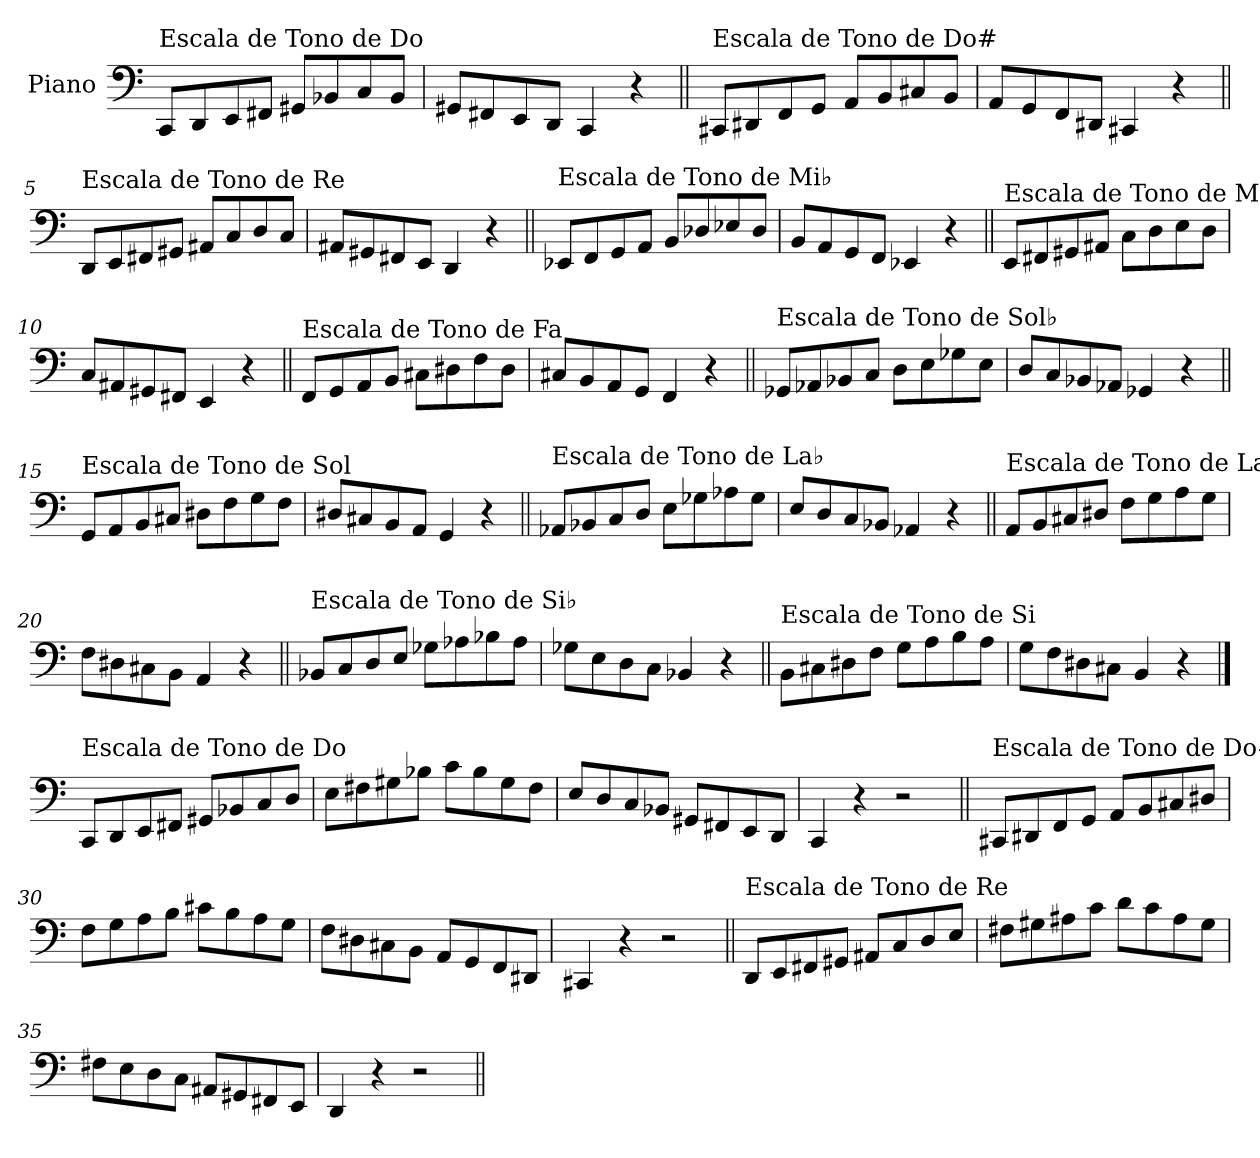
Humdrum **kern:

**kern
*part1
*staff1
*I"Piano
*I'Pno.
*clefF4
*k[]
=1
!LO:TX:a:t=Escala de Tono de Do
8CC/L
8DD/
8EE/
8FF#X/J
8GG#X/L
8BB-X/
8C/
8BB-/J
=2
8GG#X/L
8FF#X/
8EE/
8DD/J
4CC/
4r
=3||
!LO:TX:a:t=Escala de Tono de Do#
8CC#X/L
8DD#X/
8FF/
8GG/J
8AA/L
8BB/
8C#X/
8BB/J
=4
8AA/L
8GG/
8FF/
8DD#X/J
4CC#X/
4r
!!LO:LB:g=z
=5||
!LO:TX:a:t=Escala de Tono de Re
8DD/L
8EE/
8FF#X/
8GG#X/J
8AA#X/L
8C/
8D/
8C/J
=6
8AA#X/L
8GG#X/
8FF#X/
8EE/J
4DD/
4r
=7||
!LO:TX:a:t=Escala de Tono de Mi♭
8EE-X/L
8FF/
8GG/
8AA/J
8BB/L
8D-X/
8E-X/
8D-/J
=8
8BB/L
8AA/
8GG/
8FF/J
4EE-X/
4r
!!LO:LB:g=z
=9||
!LO:TX:a:t=Escala de Tono de Mi
8EE/L
8FF#X/
8GG#X/
8AA#X/J
8C\L
8D\
8E\
8D\J
=10
8C/L
8AA#X/
8GG#X/
8FF#X/J
4EE/
4r
=11||
!LO:TX:a:t=Escala de Tono de Fa
8FF/L
8GG/
8AA/
8BB/J
8C#X\L
8D#X\
8F\
8D#\J
=12
8C#X/L
8BB/
8AA/
8GG/J
4FF/
4r
!!LO:LB:g=z
=13||
!LO:TX:a:t=Escala de Tono de Sol♭
8GG-X/L
8AA-X/
8BB-X/
8C/J
8D\L
8E\
8G-X\
8E\J
=14
8D/L
8C/
8BB-X/
8AA-X/J
4GG-X/
4r
=15||
!LO:TX:a:t=Escala de Tono de Sol
8GG/L
8AA/
8BB/
8C#X/J
8D#X\L
8F\
8G\
8F\J
=16
8D#X/L
8C#X/
8BB/
8AA/J
4GG/
4r
!!LO:LB:g=z
=17||
!LO:TX:a:t=Escala de Tono de La♭
8AA-X/L
8BB-X/
8C/
8D/J
8E\L
8G-X\
8A-X\
8G-\J
=18
8E/L
8D/
8C/
8BB-X/J
4AA-X/
4r
=19||
!LO:TX:a:t=Escala de Tono de La
8AA/L
8BB/
8C#X/
8D#X/J
8F\L
8G\
8A\
8G\J
=20
8F\L
8D#X\
8C#X\
8BB\J
4AA/
4r
!!LO:LB:g=z
=21||
!LO:TX:a:t=Escala de Tono de Si♭
8BB-X/L
8C/
8D/
8E/J
8G-X\L
8A-X\
8B-X\
8A-\J
=22
8G-X\L
8E\
8D\
8C\J
4BB-X/
4r
=23||
!LO:TX:a:t=Escala de Tono de Si
8BB\L
8C#X\
8D#X\
8F\J
8G\L
8A\
8B\
8A\J
=24
8G\L
8F\
8D#X\
8C#X\J
4BB/
4r
!!LO:PB:g=z
==25
!LO:TX:a:t=Escala de Tono de Do
8CC/L
8DD/
8EE/
8FF#X/J
8GG#X/L
8BB-X/
8C/
8D/J
=26
8E\L
8F#X\
8G#X\
8B-X\J
8c\L
8B-\
8G#\
8F#\J
=27
8E/L
8D/
8C/
8BB-X/J
8GG#X/L
8FF#X/
8EE/
8DD/J
=28
4CC/
4r
2r
!!LO:LB:g=z
=29||
!LO:TX:a:t=Escala de Tono de Do#
8CC#X/L
8DD#X/
8FF/
8GG/J
8AA/L
8BB/
8C#X/
8D#X/J
=30
8F\L
8G\
8A\
8B\J
8c#X\L
8B\
8A\
8G\J
=31
8F\L
8D#X\
8C#X\
8BB\J
8AA/L
8GG/
8FF/
8DD#X/J
=32
4CC#X/
4r
2r
!!LO:LB:g=z
=33||
!LO:TX:a:t=Escala de Tono de Re
8DD/L
8EE/
8FF#X/
8GG#X/J
8AA#X/L
8C/
8D/
8E/J
=34
8F#X\L
8G#X\
8A#X\
8c\J
8d\L
8c\
8A#\
8G#\J
=35
8F#X\L
8E\
8D\
8C\J
8AA#X/L
8GG#X/
8FF#X/
8EE/J
=36
4DD/
4r
2r
=||
*-
